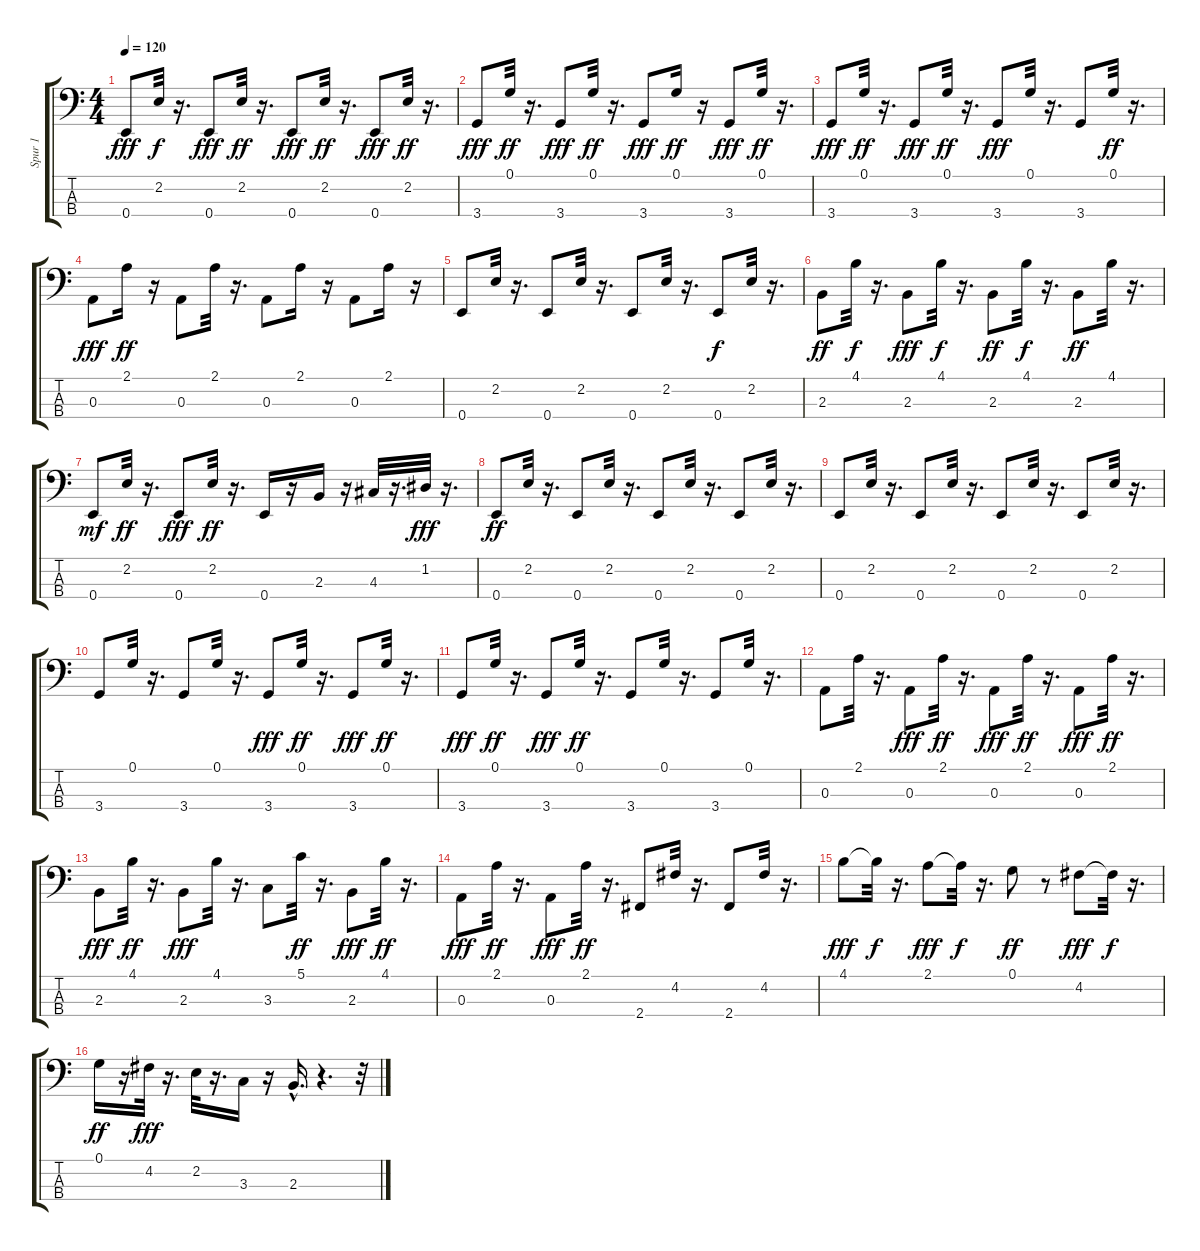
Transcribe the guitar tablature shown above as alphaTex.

\track ("Spur 1" "Spur 1") {instrument slapbass2}
\staff {score tabs}
\tuning (G2 D2 A1 E1) {hide}
\ts (4 4)
\tempo 120
\clef f4
\ks c
0.4.8{dy fff} 2.2.32{dy f} r.16{d} 0.4.8{dy fff} 2.2.32{dy ff} r.16{d} 0.4.8{dy fff} 2.2.32{dy ff} r.16{d} 0.4.8{dy fff} 2.2.32{dy ff} r.16{d} |
3.4.8{dy fff} 0.1.32{dy ff} r.16{d} 3.4.8{dy fff} 0.1.32{dy ff} r.16{d} 3.4.8{dy fff} 0.1.16{dy ff} r.16 3.4.8{dy fff} 0.1.32{dy ff} r.16{d} |
3.4.8{dy fff} 0.1.32{dy ff} r.16{d} 3.4.8{dy fff} 0.1.32{dy ff} r.16{d} 3.4.8{dy fff} 0.1.32 r.16{d} 3.4.8 0.1.32{dy ff} r.16{d} |
0.3.8{dy fff} 2.1.16{dy ff} r.16 0.3.8 2.1.32 r.16{d} 0.3.8 2.1.16 r.16 0.3.8 2.1.16 r.16 |
0.4.8 2.2.32 r.16{d} 0.4.8 2.2.32 r.16{d} 0.4.8 2.2.32 r.16{d} 0.4.8{dy f} 2.2.32 r.16{d} |
2.3.8{dy ff} 4.1.32{dy f} r.16{d} 2.3.8{dy fff} 4.1.32{dy f} r.16{d} 2.3.8{dy ff} 4.1.32{dy f} r.16{d} 2.3.8{dy ff} 4.1.32 r.16{d} |
0.4.8{dy mf} 2.2.32{dy ff} r.16{d} 0.4.8{dy fff} 2.2.32{dy ff} r.16{d} 0.4.16 r.16 2.3.16 r.16 4.3.32 r.16{d} 1.2.32{dy fff} r.16{d} |
0.4.8{dy ff} 2.2.32 r.16{d} 0.4.8 2.2.32 r.16{d} 0.4.8 2.2.32 r.16{d} 0.4.8 2.2.32 r.16{d} |
0.4.8 2.2.32 r.16{d} 0.4.8 2.2.32 r.16{d} 0.4.8 2.2.32 r.16{d} 0.4.8 2.2.32 r.16{d} |
3.4.8 0.1.32 r.16{d} 3.4.8 0.1.32 r.16{d} 3.4.8{dy fff} 0.1.32{dy ff} r.16{d} 3.4.8{dy fff} 0.1.32{dy ff} r.16{d} |
3.4.8{dy fff} 0.1.32{dy ff} r.16{d} 3.4.8{dy fff} 0.1.32{dy ff} r.16{d} 3.4.8 0.1.32 r.16{d} 3.4.8 0.1.32 r.16{d} |
0.3.8 2.1.32 r.16{d} 0.3.8{dy fff} 2.1.32{dy ff} r.16{d} 0.3.8{dy fff} 2.1.32{dy ff} r.16{d} 0.3.8{dy fff} 2.1.32{dy ff} r.16{d} |
2.3.8{dy fff} 4.1.32{dy ff} r.16{d} 2.3.8{dy fff} 4.1.32 r.16{d} 3.3.8 5.1.32{dy ff} r.16{d} 2.3.8{dy fff} 4.1.32{dy ff} r.16{d} |
0.3.8{dy fff} 2.1.32{dy ff} r.16{d} 0.3.8{dy fff} 2.1.32{dy ff} r.16{d} 2.4.8 4.2.32 r.16{d} 2.4.8 4.2.32 r.16{d} |
4.1.8{dy fff} 4.1{t}.32{dy f} r.16{d} 2.1.8{dy fff} 2.1{t}.32{dy f} r.16{d} 0.1.8{dy ff} r.8 4.2.8{dy fff} 4.2{t}.32{dy f} r.16{d} |
0.1.16{dy ff} r.16 4.2.32{dy fff} r.16{d} 2.2.32 r.16{d} 3.3.16 r.16 2.3{hac}.16{d} r.4{d} r.32
